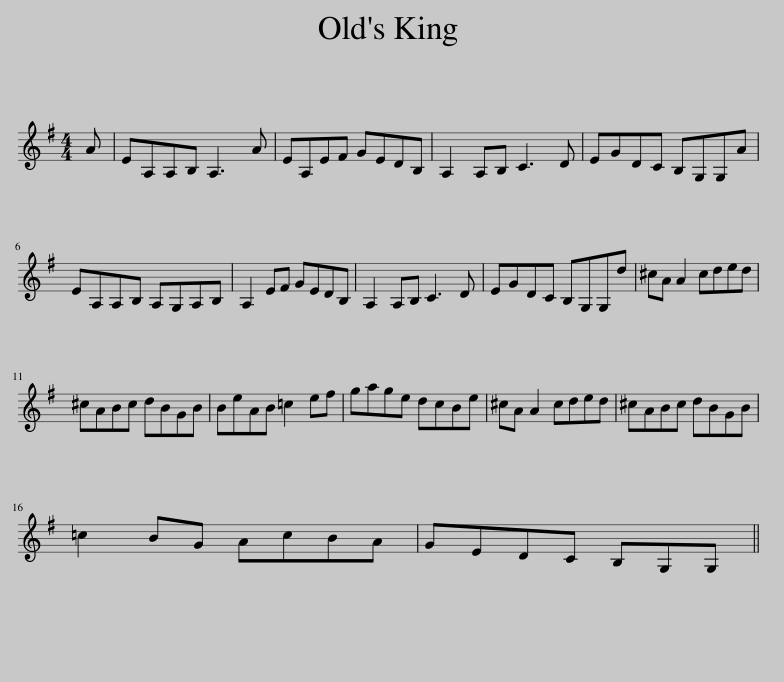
X:1
L:1/8
M:4/4
I:linebreak $
K:G
V:1 treble
V:1
 A | EA,A,B, A,3 A | EA,EF GEDB, | A,2 A,B, C3 D | EGDC B,G,G,A |$ %5
 EA,A,B, A,G,A,B, | A,2 EF GEDB, | A,2 A,B, C3 D | EGDC B,G,G,d | ^cA A2 cded |$ %10
 ^cABc dBGB | BeAB =c2 ef | gage dcBe | ^cA A2 cded | ^cABc dBGB |$ %15
 =c2 BG AcBA | GEDC B,G,G, || %17
